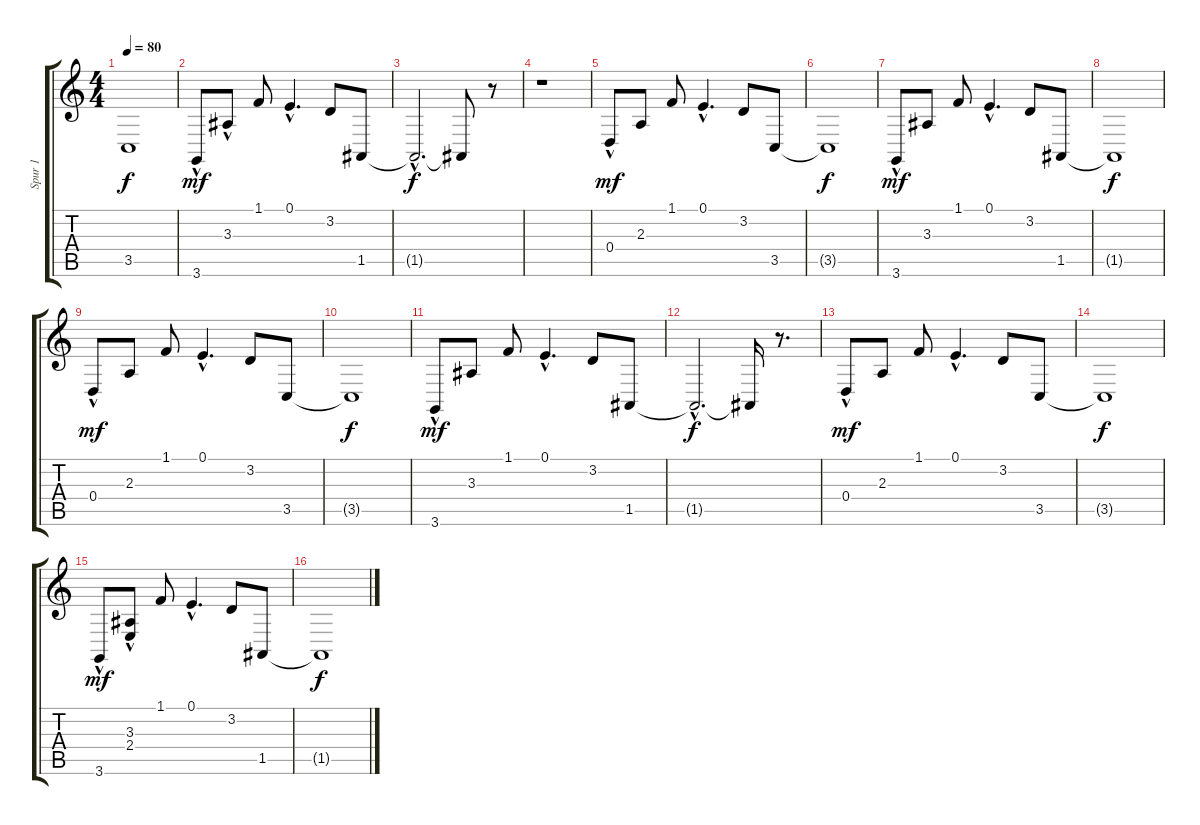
\track ("Spur 1" "Spur 1") {instrument electricpiano2}
\staff {score tabs}
\tuning (E4 B3 G3 D3 A2 E2) {hide}
\ts (4 4)
\tempo 80
\clef g2
\ks c
3.5{t}.1{dy f} |
3.6{hac}.8{dy mf} 3.3{hac}.8 1.1.8 0.1{hac}.4{d} 3.2.8 1.5.8 |
1.5{hac t}.2{d dy f} 1.5{t}.8 r.8 |
r.1 |
0.4{hac}.8{dy mf} 2.3.8 1.1.8 0.1{hac}.4{d} 3.2.8 3.5.8 |
3.5{t}.1{dy f} |
3.6{hac}.8{dy mf} 3.3.8 1.1.8 0.1{hac}.4{d} 3.2.8 1.5.8 |
1.5{t}.1{dy f} |
0.4{hac}.8{dy mf} 2.3.8 1.1.8 0.1{hac}.4{d} 3.2.8 3.5.8 |
3.5{t}.1{dy f} |
3.6{hac}.8{dy mf} 3.3.8 1.1.8 0.1{hac}.4{d} 3.2.8 1.5.8 |
1.5{hac t}.2{d dy f} 1.5{t}.16 r.8{d} |
0.4{hac}.8{dy mf} 2.3.8 1.1.8 0.1{hac}.4{d} 3.2.8 3.5.8 |
3.5{t}.1{dy f} |
3.6{hac}.8{dy mf} (3.3{hac} 2.4).8 1.1.8 0.1{hac}.4{d} 3.2.8 1.5.8 |
1.5{t}.1{dy f}
